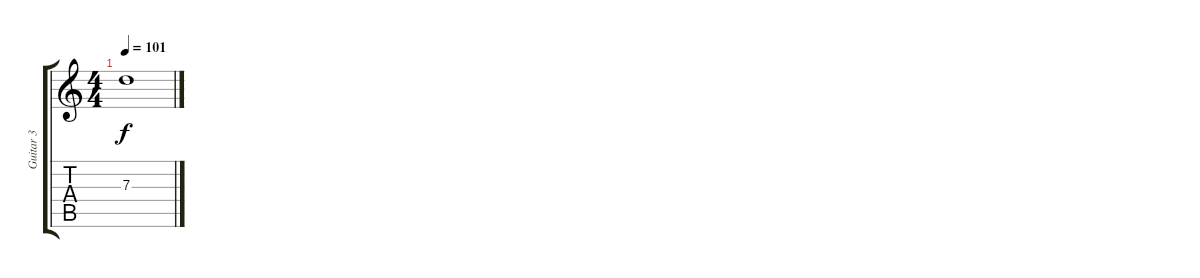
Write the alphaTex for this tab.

\track ("Guitar 3" "Guitar 3") {instrument distortionguitar}
\staff {score tabs}
\tuning (E4 B3 G3 D3 A2 E2) {hide}
\ts (4 4)
\tempo 101
\clef g2
\ks c
7.3{t}.1{dy f}
